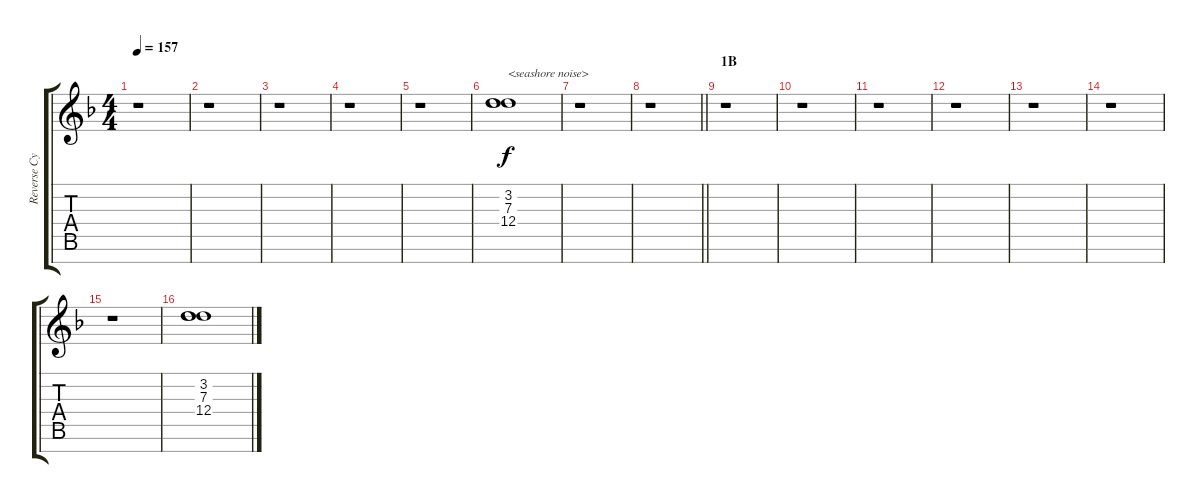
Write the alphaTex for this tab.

\track ("Reverse Cymbal" "Reverse Cy") {instrument reversecymbal}
\staff {score tabs}
\tuning (E5 B4 G4 D4 A3 E3 B2) {hide}
\ts (4 4)
\tempo 157
\clef g2
\ks f
r.1{dy f} |
r.1 |
r.1 |
r.1 |
r.1 |
(3.2 7.3 12.4).1{txt "<seashore noise>" volume 10 instrument seashore} |
r.1 |
\barLineRight lightlight
r.1{volume 15 instrument reversecymbal} |
\section ("" "1B")
r.1 |
r.1 |
r.1 |
r.1 |
r.1 |
r.1 |
r.1 |
(3.2 7.3 12.4).1
